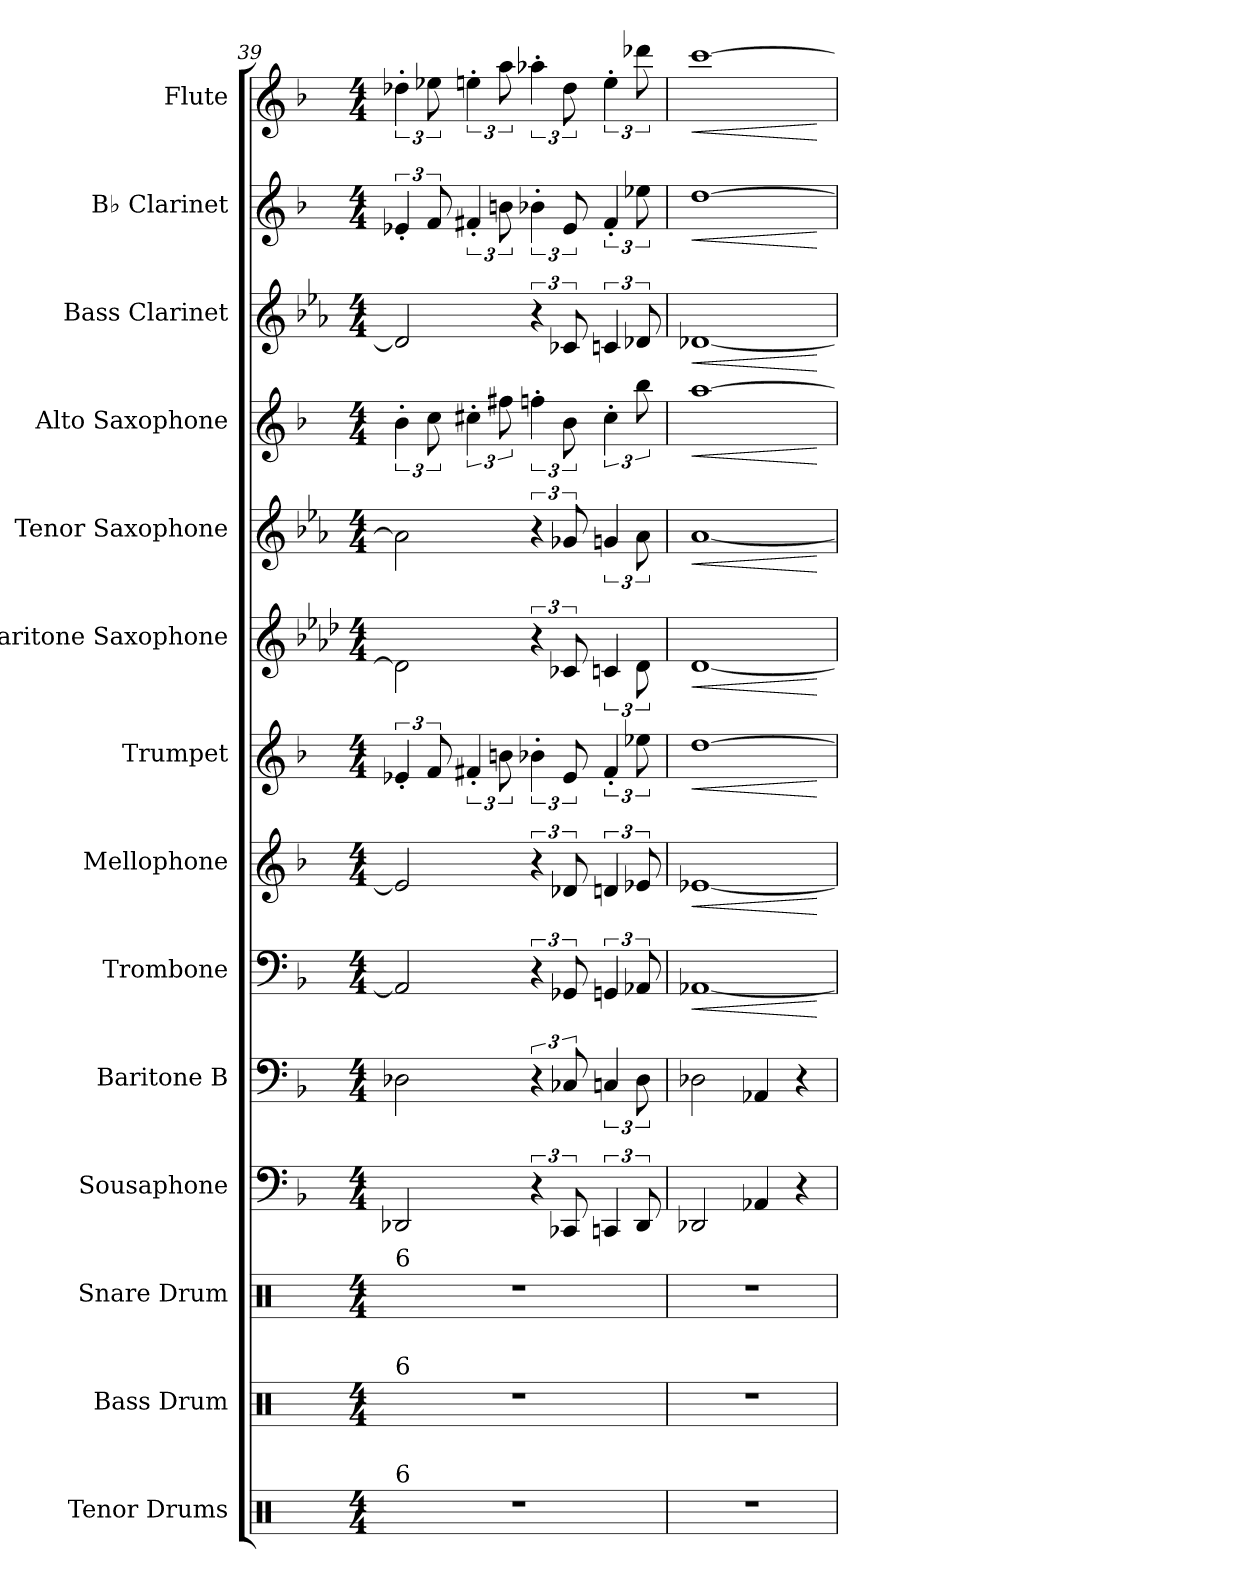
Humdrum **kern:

**kern	**kern	**kern	**kern	**kern	**kern	**dynam	**kern	**dynam	**kern	**dynam	**kern	**dynam	**kern	**dynam	**kern	**dynam	**kern	**dynam	**kern	**dynam	**kern	**dynam
*part14	*part13	*part12	*part11	*part10	*part9	*part9	*part8	*part8	*part7	*part7	*part6	*part6	*part5	*part5	*part4	*part4	*part3	*part3	*part2	*part2	*part1	*part1
*staff14	*staff13	*staff12	*staff11	*staff10	*staff9	*staff9	*staff8	*staff8	*staff7	*staff7	*staff6	*staff6	*staff5	*staff5	*staff4	*staff4	*staff3	*staff3	*staff2	*staff2	*staff1	*staff1
*I"Tenor Drums	*I"Bass Drum	*I"Snare Drum	*I"Sousaphone	*I"Baritone B	*I"Trombone	*	*I"Mellophone	*	*I"Trumpet	*	*I"Baritone Saxophone	*	*I"Tenor Saxophone	*	*I"Alto Saxophone	*	*I"Bass Clarinet	*	*I"B♭ Clarinet	*	*I"Flute	*
*I'TD	*I'B. Dr.	*I'SD	*I'Sou	*I'Bar B	*I'Tbn	*	*I'Mel	*	*I'Tpt	*	*I'B Sax	*	*I'T Sax	*	*I'A Sax	*	*I'B Cl	*	*I'Cl	*	*I'F	*
*clefX	*clefX	*clefX	*clefF4	*clefF4	*clefF4	*	*clefG2	*	*clefG2	*	*clefG2	*	*clefG2	*	*clefG2	*	*clefG2	*	*clefG2	*	*clefG2	*
*	*	*	*	*	*	*	*ITrd4c7	*	*ITrd1c2	*	*ITrd12c21	*	*ITrd8c14	*	*ITrd5c9	*	*ITrd8c14	*	*ITrd1c2	*	*	*
*k[]	*k[]	*k[]	*k[b-]	*k[b-]	*k[b-]	*	*k[b-e-]	*	*k[b-e-a-]	*	*k[b-e-a-d-]	*	*k[b-e-a-]	*	*k[b-e-a-d-]	*	*k[b-e-a-]	*	*k[b-e-a-]	*	*k[b-]	*
*M4/4	*M4/4	*M4/4	*M4/4	*M4/4	*M4/4	*	*M4/4	*	*M4/4	*	*M4/4	*	*M4/4	*	*M4/4	*	*M4/4	*	*M4/4	*	*M4/4	*
=39	=39	=39	=39	=39	=39	=39	=39	=39	=39	=39	=39	=39	=39	=39	=39	=39	=39	=39	=39	=39	=39	=39
!	!	!LO:TX:a:t=6	!	!	!	!	!	!	!	!	!	!	!	!	!	!	!	!	!	!	!	!
!	!LO:TX:a:t=6	!	!	!	!	!	!	!	!	!	!	!	!	!	!	!	!	!	!	!	!	!
!LO:TX:a:t=6	!	!	!	!	!	!	!	!	!	!	!	!	!	!	!	!	!	!	!	!	!	!
1r	1r	1r	2DD-X/	2D-X\	2AA-/]	.	2A-/]	.	6d-X'/	.	2D-\]	.	2A-\]	.	6d-'\	.	2D-/]	.	6d-X'/	.	6dd-X'\	.
.	.	.	.	.	.	.	.	.	12e-/	.	.	.	.	.	12e-\	.	.	.	12e-/	.	12ee-X\	.
.	.	.	.	.	.	.	.	.	6en'/	.	.	.	.	.	6en'\	.	.	.	6en'/	.	6een'\	.
.	.	.	.	.	.	.	.	.	12an\	.	.	.	.	.	12an\	.	.	.	12an\	.	12aa\	.
.	.	.	6r	6r	6r	.	6r	.	6a-X'\	.	6r	.	6r	.	6a-X'\	.	6r	.	6a-X'\	.	6aa-X'\	.
.	.	.	12CC-X/	12C-X/	12GG-X/	.	12G-X/	.	12d-/	.	12C-X/	.	12G-X/	.	12d-\	.	12C-X/	.	12d-/	.	12dd-\	.
.	.	.	6CCn/	6Cn/	6GGn/	.	6Gn/	.	6e'/	.	6Cn/	.	6Gn/	.	6e'\	.	6Cn/	.	6e'/	.	6ee'\	.
.	.	.	12DD-/	12D-\	12AA-X/	.	12A-X/	.	12dd-X\	.	12D-\	.	12A-\	.	12dd-\	.	12D-X/	.	12dd-X\	.	12ddd-X\	.
=40	=40	=40	=40	=40	=40	=40	=40	=40	=40	=40	=40	=40	=40	=40	=40	=40	=40	=40	=40	=40	=40	=40
!	!	!	!	!	!	!LO:HP:b	!	!LO:HP:b	!	!LO:HP:b	!	!LO:HP:b	!	!LO:HP:b	!	!LO:HP:b	!	!LO:HP:b	!	!LO:HP:b	!	!LO:HP:b
1r	1r	1r	2DD-X/	2D-X\	[1AA-X	<	[1A-X	<	[1cc	<	[1D-	<	[1A-	<	[1cc	<	[1D-X	<	[1cc	<	[1ccc	<
.	.	.	4AA-X/	4AA-X/	.	.	.	.	.	.	.	.	.	.	.	.	.	.	.	.	.	.
.	.	.	4r	4r	.	.	.	.	.	.	.	.	.	.	.	.	.	.	.	.	.	.
.	.	.	.	.	.	[	.	[	.	[	.	[	.	[	.	[	.	[	.	[	.	[
=	=	=	=	=	=	=	=	=	=	=	=	=	=	=	=	=	=	=	=	=	=	=
*-	*-	*-	*-	*-	*-	*-	*-	*-	*-	*-	*-	*-	*-	*-	*-	*-	*-	*-	*-	*-	*-	*-
